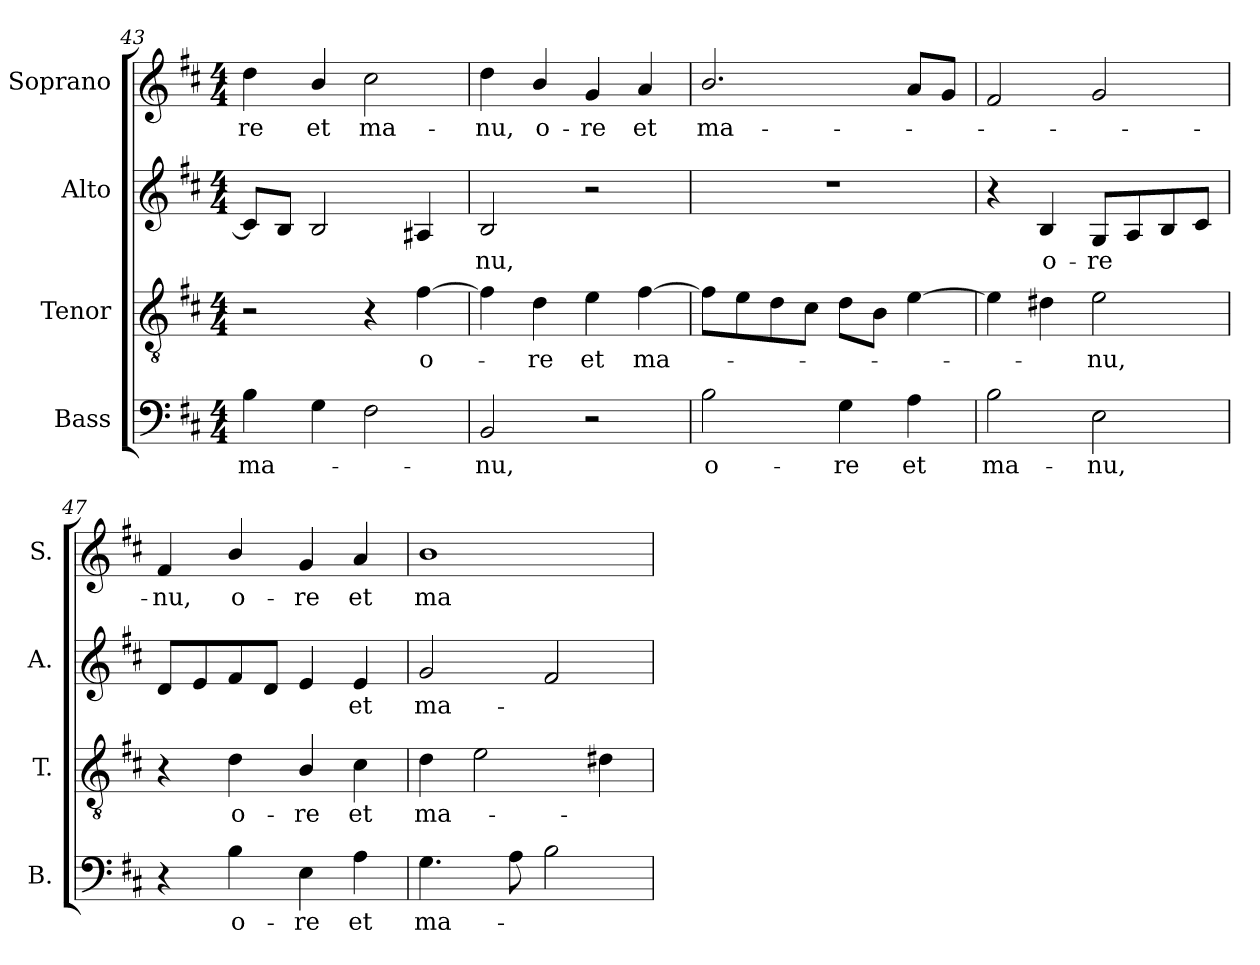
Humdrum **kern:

**kern	**text	**kern	**text	**kern	**text	**kern	**text
*part4	*part4	*part3	*part3	*part2	*part2	*part1	*part1
*staff4	*staff4	*staff3	*staff3	*staff2	*staff2	*staff1	*staff1
*I"Bass	*	*I"Tenor	*	*I"Alto	*	*I"Soprano	*
*I'B.	*	*I'T.	*	*I'A.	*	*I'S.	*
*clefF4	*	*clefGv2	*	*clefG2	*	*clefG2	*
*	*	*ITrd7c12	*	*	*	*	*
*k[f#c#]	*	*k[f#c#]	*	*k[f#c#]	*	*k[f#c#]	*
*D:	*	*D:	*	*D:	*	*D:	*
*M4/4	*	*M4/4	*	*M4/4	*	*M4/4	*
=43	=43	=43	=43	=43	=43	=43	=43
!	!LO:LY:b:color=#000000	!	!	!	!	!	!
!	!	!	!	!	!	!	!LO:LY:b:color=#000000
4Bi\	ma-	2r	.	8ci/L]	.	4ddi\	-re
.	.	.	.	8Bi/J	.	.	.
!	!	!	!	!	!	!	!LO:LY:b:color=#000000
4Gi\	.	.	.	2Bi/	.	4bi/	et
!	!	!	!	!	!	!	!LO:LY:b:color=#000000
2F#i\	.	4r	.	.	.	2cc#i\	ma-
!	!	!	!LO:LY:b:color=#000000	!	!	!	!
.	.	[4F#i\	o-	4A#Xi/	.	.	.
=44	=44	=44	=44	=44	=44	=44	=44
!	!LO:LY:b:color=#000000	!	!	!	!	!	!
!	!	!	!	!	!LO:LY:b:color=#000000	!	!
!	!	!	!	!	!	!	!LO:LY:b:color=#000000
2BBi/	-nu,	4F#i\]	.	2Bi/	-nu,	4ddi\	-nu,
!	!	!	!LO:LY:b:color=#000000	!	!	!	!
!	!	!	!	!	!	!	!LO:LY:b:color=#000000
.	.	4Di\	-re	.	.	4bi/	o-
!	!	!	!LO:LY:b:color=#000000	!	!	!	!
!	!	!	!	!	!	!	!LO:LY:b:color=#000000
2r	.	4Ei\	et	2r	.	4gi/	-re
!	!	!	!LO:LY:b:color=#000000	!	!	!	!
!	!	!	!	!	!	!	!LO:LY:b:color=#000000
.	.	[4F#i\	ma-	.	.	4ai/	et
!!LO:LB:g=z
=45	=45	=45	=45	=45	=45	=45	=45
!	!LO:LY:b:color=#000000	!	!	!	!	!	!
!	!	!	!	!	!	!	!LO:LY:b:color=#000000
2Bi\	o-	8F#i\L]	.	1r	.	2.bi/	ma-
.	.	8Ei\	.	.	.	.	.
.	.	8Di\	.	.	.	.	.
.	.	8C#i\J	.	.	.	.	.
!	!LO:LY:b:color=#000000	!	!	!	!	!	!
4Gi\	-re	8Di\L	.	.	.	.	.
.	.	8BBi\J	.	.	.	.	.
!	!LO:LY:b:color=#000000	!	!	!	!	!	!
4Ai\	et	[4Ei\	.	.	.	8ai/L	.
.	.	.	.	.	.	8gi/J	.
=46	=46	=46	=46	=46	=46	=46	=46
!	!LO:LY:b:color=#000000	!	!	!	!	!	!
2Bi\	ma-	4Ei\]	.	4r	.	2f#i/	.
!	!	!	!	!	!LO:LY:b:color=#000000	!	!
.	.	4D#Xi\	.	4Bi/	o-	.	.
!	!LO:LY:b:color=#000000	!	!	!	!	!	!
!	!	!	!LO:LY:b:color=#000000	!	!	!	!
!	!	!	!	!	!LO:LY:b:color=#000000	!	!
2Ei\	-nu,	2Ei\	-nu,	8Gi/L	-re	2gi/	.
.	.	.	.	8Ai/	.	.	.
.	.	.	.	8Bi/	.	.	.
.	.	.	.	8c#i/J	.	.	.
=47	=47	=47	=47	=47	=47	=47	=47
!	!	!	!	!	!	!	!LO:LY:b:color=#000000
4r	.	4r	.	8di/L	.	4f#i/	-nu,
.	.	.	.	8ei/	.	.	.
!	!LO:LY:b:color=#000000	!	!	!	!	!	!
!	!	!	!LO:LY:b:color=#000000	!	!	!	!
!	!	!	!	!	!	!	!LO:LY:b:color=#000000
4Bi\	o-	4Di\	o-	8f#i/	.	4bi/	o-
.	.	.	.	8di/J	.	.	.
!	!LO:LY:b:color=#000000	!	!	!	!	!	!
!	!	!	!LO:LY:b:color=#000000	!	!	!	!
!	!	!	!	!	!	!	!LO:LY:b:color=#000000
4Ei\	-re	4BBi/	-re	4ei/	.	4gi/	-re
!	!LO:LY:b:color=#000000	!	!	!	!	!	!
!	!	!	!LO:LY:b:color=#000000	!	!	!	!
!	!	!	!	!	!LO:LY:b:color=#000000	!	!
!	!	!	!	!	!	!	!LO:LY:b:color=#000000
4Ai\	et	4C#i\	et	4ei/	et	4ai/	et
=48	=48	=48	=48	=48	=48	=48	=48
!	!LO:LY:b:color=#000000	!	!	!	!	!	!
!	!	!	!LO:LY:b:color=#000000	!	!	!	!
!	!	!	!	!	!LO:LY:b:color=#000000	!	!
!	!	!	!	!	!	!	!LO:LY:b:color=#000000
4.Gi\	ma-	4Di\	ma-	2gi/	ma-	1bi	ma-
.	.	2Ei\	.	.	.	.	.
8Ai\	.	.	.	.	.	.	.
2Bi\	.	.	.	2f#i/	.	.	.
.	.	4D#Xi\	.	.	.	.	.
=	=	=	=	=	=	=	=
*-	*-	*-	*-	*-	*-	*-	*-
